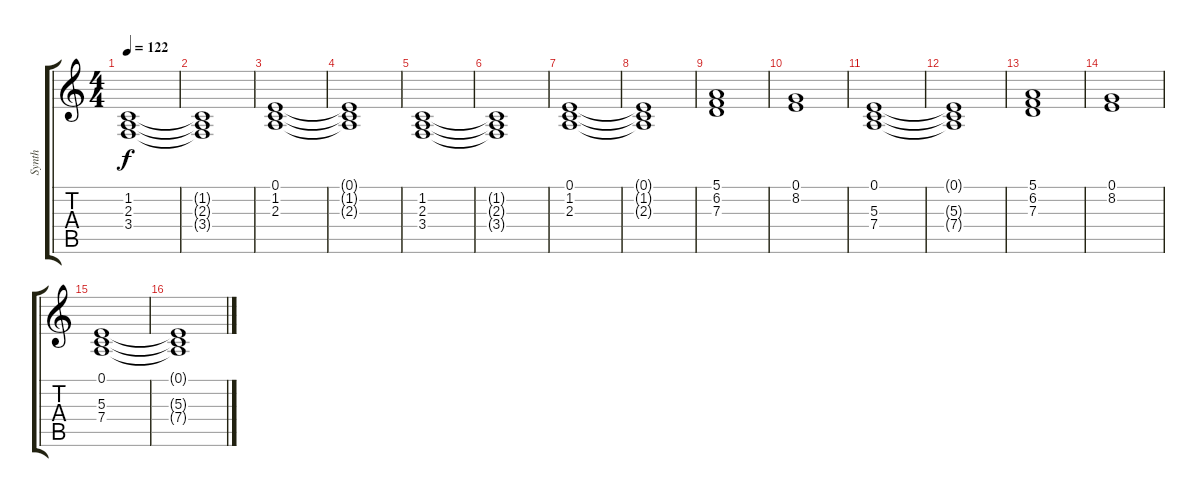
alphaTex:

\track ("Synth" "Synth") {instrument synthstrings1}
\staff {score tabs}
\tuning (E4 B3 G3 D3 A2 E2) {hide}
\ts (4 4)
\tempo 122
\clef g2
\ks c
(1.2 2.3 3.4).1{dy f} |
(1.2{t} 2.3{t} 3.4{t}).1 |
(0.1 1.2 2.3).1 |
(0.1{t} 1.2{t} 2.3{t}).1 |
(1.2 2.3 3.4).1 |
(1.2{t} 2.3{t} 3.4{t}).1 |
(0.1 1.2 2.3).1 |
(0.1{t} 1.2{t} 2.3{t}).1 |
(5.1 6.2 7.3).1 |
(0.1 8.2).1 |
(0.1 5.3 7.4).1 |
(0.1{t} 5.3{t} 7.4{t}).1 |
(5.1 6.2 7.3).1 |
(0.1 8.2).1 |
(0.1 5.3 7.4).1 |
(0.1{t} 5.3{t} 7.4{t}).1
